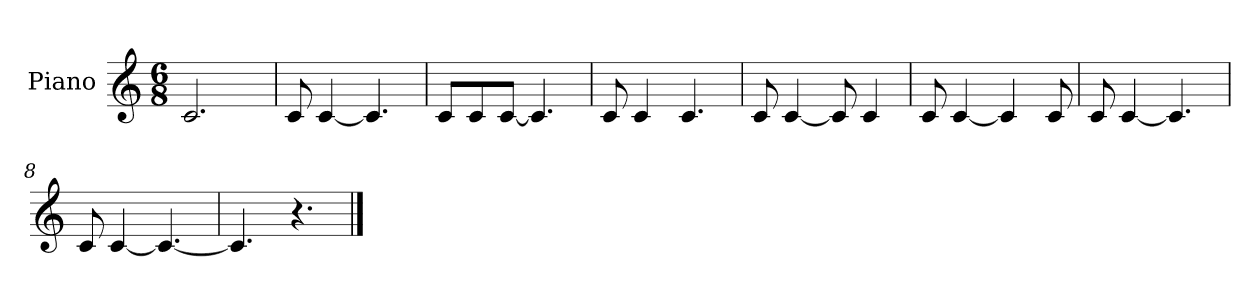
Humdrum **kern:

**kern
*part1
*staff1
*I"Piano
*I'Pno.
*clefG2
*k[]
*M6/8
*MM90
=1
2.c/
=2
8c/
[4c/
4.c/]
=3
8c/L
8c/
[8c/J
4.c/]
=4
8c/
4c/
4.c/
=5
8c/
[4c/
8c/]
4c/
=6
8c/
[4c/
4c/]
8c/
=7
8c/
[4c/
4.c/]
=8
8c/
[4c/
4.c/_
=9
4.c/]
4.r
==
*-
